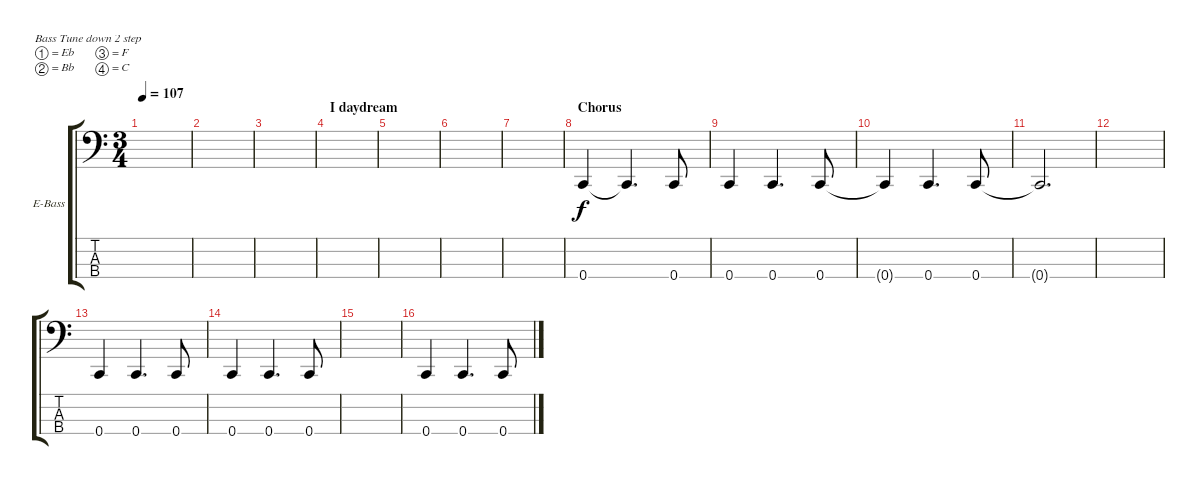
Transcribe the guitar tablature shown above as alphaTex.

\defaultSystemsLayout 4
\bracketExtendMode groupsimilarinstruments
\firstSystemTrackNameOrientation horizontal
\otherSystemsTrackNameOrientation horizontal
\track ("Bass" "E-Bass") {instrument electricbassfinger}
\staff {score tabs}
\tuning (Eb2 Bb1 F1 C1)
\ts (3 4)
\tempo 107
\clef f4
\scale
0.333333
\ks c
|
\scale
0.333333 |
\scale
0.333333 |
\section ("" "I daydream")
\scale
0.333333 |
\scale
0.333333 |
\scale
0.333333 |
\scale
0.333333 |
\section ("" "Chorus")
\scale
0.333333 0.4.4 0.4{t}.4{d} 0.4.8 |
\scale
0.333333 0.4.4 0.4.4{d} 0.4.8 |
\scale
0.333333 0.4{t}.4 0.4.4{d} 0.4.8 |
\scale
0.333333 0.4{t}.2{d} |
\scale
0.333333 |
\scale
0.333333 0.4.4 0.4.4{d} 0.4.8 |
\scale
0.333333 0.4.4 0.4.4{d} 0.4.8 |
\scale
0.333333 |
\scale
0.333333 0.4.4 0.4.4{d} 0.4.8
